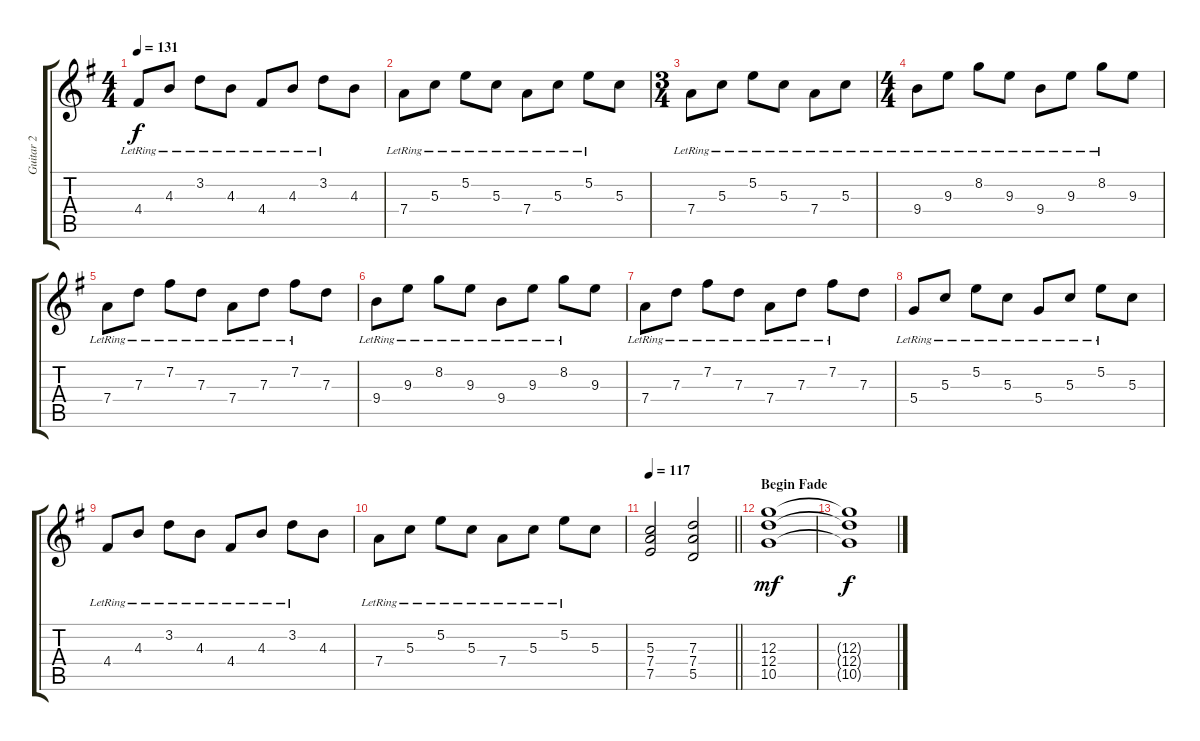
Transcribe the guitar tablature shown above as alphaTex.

\track ("Guitar 2" "Guitar 2") {instrument distortionguitar}
\staff {score tabs}
\tuning (E4 B3 G3 D3 A2 E2) {hide}
\ts (4 4)
\tempo 131
\clef g2
\ks g
4.4{lr}.8{dy f} 4.3{lr}.8 3.2{lr}.8 4.3{lr}.8 4.4{lr}.8 4.3{lr}.8 3.2{lr}.8 4.3.8 |
7.4{lr}.8 5.3{lr}.8 5.2{lr}.8 5.3{lr}.8 7.4{lr}.8 5.3{lr}.8 5.2{lr}.8 5.3.8 |
\ts (3 4)
7.4{lr}.8 5.3{lr}.8 5.2{lr}.8 5.3{lr}.8 7.4{lr}.8 5.3{lr}.8 |
\ts (4 4)
9.4{lr}.8 9.3{lr}.8 8.2{lr}.8 9.3{lr}.8 9.4{lr}.8 9.3{lr}.8 8.2{lr}.8 9.3.8 |
7.4{lr}.8 7.3{lr}.8 7.2{lr}.8 7.3{lr}.8 7.4{lr}.8 7.3{lr}.8 7.2{lr}.8 7.3.8 |
9.4{lr}.8 9.3{lr}.8 8.2{lr}.8 9.3{lr}.8 9.4{lr}.8 9.3{lr}.8 8.2{lr}.8 9.3.8 |
7.4{lr}.8 7.3{lr}.8 7.2{lr}.8 7.3{lr}.8 7.4{lr}.8 7.3{lr}.8 7.2{lr}.8 7.3.8 |
5.4{lr}.8 5.3{lr}.8 5.2{lr}.8 5.3{lr}.8 5.4{lr}.8 5.3{lr}.8 5.2{lr}.8 5.3.8 |
4.4{lr}.8 4.3{lr}.8 3.2{lr}.8 4.3{lr}.8 4.4{lr}.8 4.3{lr}.8 3.2{lr}.8 4.3.8 |
7.4{lr}.8 5.3{lr}.8 5.2{lr}.8 5.3{lr}.8 7.4{lr}.8 5.3{lr}.8 5.2{lr}.8 5.3.8 |
\tempo 117
\barLineRight lightlight
(5.3 7.4 7.5).2 (7.3 7.4 5.5).2 |
\section ("" "Begin Fade")
(12.3 12.4 10.5).1{dy mf} |
(12.3{t} 12.4{t} 10.5{t}).1{dy f}
